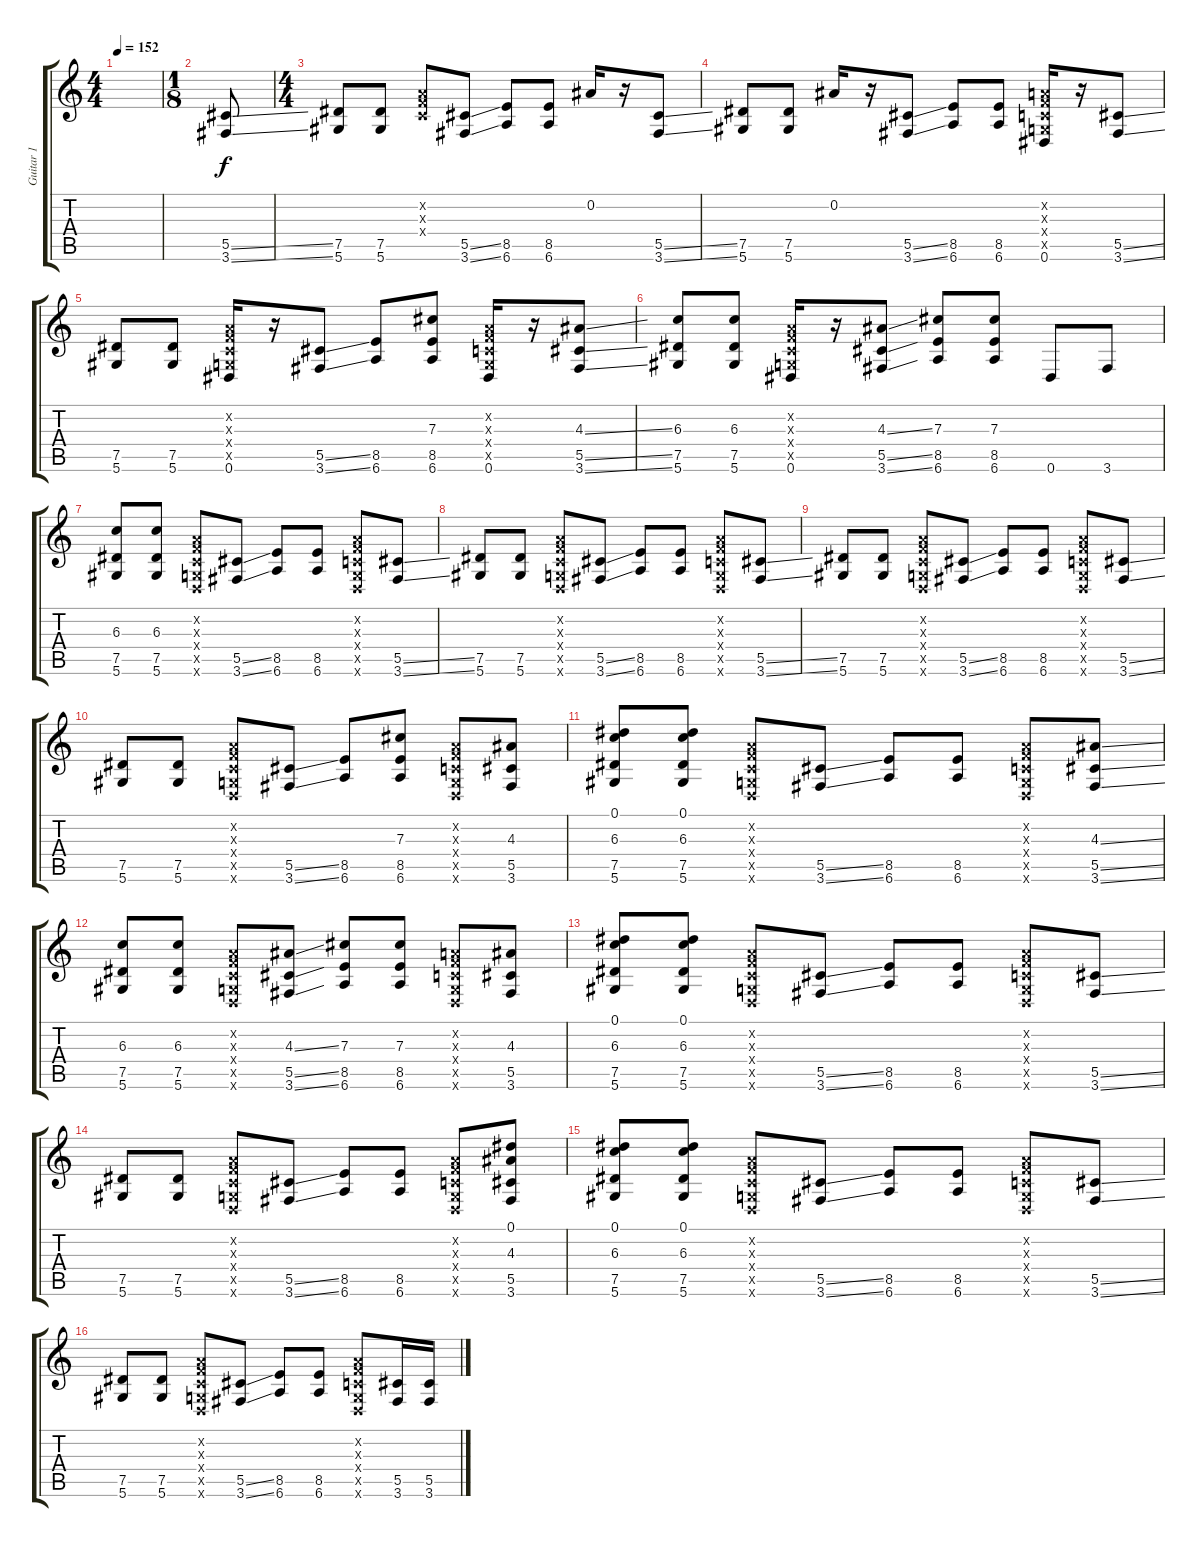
\track ("Guitar 1" "Guitar 1") {instrument overdrivenguitar}
\staff {score tabs}
\tuning (Eb4 Bb3 Gb3 Db3 Ab2 Eb2) {hide}
\ts (4 4)
\tempo 152
\clef g2
\ks c
|
\ts (1 8)
(5.5{ss} 3.6{ss}).8 |
\ts (4 4)
(7.5 5.6).8 (7.5 5.6).8 (-1.2{x} -1.3{x} -1.4{x}).8 (5.5{ss} 3.6{ss}).8 (8.5 6.6).8 (8.5 6.6).8 0.2.16 r.16 (5.5{ss} 3.6{ss}).8 |
(7.5 5.6).8 (7.5 5.6).8 0.2.16 r.16 (5.5{ss} 3.6{ss}).8 (8.5 6.6).8 (8.5 6.6).8 (-1.2{x} -1.3{x} -1.4{x} -1.5{x} 0.6).16 r.16 (5.5{ss} 3.6{ss}).8 |
(7.5 5.6).8 (7.5 5.6).8 (-1.2{x} -1.3{x} -1.4{x} -1.5{x} 0.6).16 r.16 (5.5{ss} 3.6{ss}).8 (8.5 6.6).8 (7.3 8.5 6.6).8 (-1.2{x} -1.3{x} -1.4{x} -1.5{x} 0.6).16 r.16 (4.3{ss} 5.5{ss} 3.6{ss}).8 |
(6.3 7.5 5.6).8 (6.3 7.5 5.6).8 (-1.2{x} -1.3{x} -1.4{x} -1.5{x} 0.6).16 r.16 (4.3{ss} 5.5{ss} 3.6{ss}).8 (7.3 8.5 6.6).8 (7.3 8.5 6.6).8 0.6.8 3.6.8 |
(6.3 7.5 5.6).8 (6.3 7.5 5.6).8 (-1.2{x} -1.3{x} -1.4{x} -1.5{x} -1.6{x}).8 (5.5{ss} 3.6{ss}).8 (8.5 6.6).8 (8.5 6.6).8 (-1.2{x} -1.3{x} -1.4{x} -1.5{x} -1.6{x}).8 (5.5{ss} 3.6{ss}).8 |
(7.5 5.6).8 (7.5 5.6).8 (-1.2{x} -1.3{x} -1.4{x} -1.5{x} -1.6{x}).8 (5.5{ss} 3.6{ss}).8 (8.5 6.6).8 (8.5 6.6).8 (-1.2{x} -1.3{x} -1.4{x} -1.5{x} -1.6{x}).8 (5.5{ss} 3.6{ss}).8 |
(7.5 5.6).8 (7.5 5.6).8 (-1.2{x} -1.3{x} -1.4{x} -1.5{x} -1.6{x}).8 (5.5{ss} 3.6{ss}).8 (8.5 6.6).8 (8.5 6.6).8 (-1.2{x} -1.3{x} -1.4{x} -1.5{x} -1.6{x}).8 (5.5{ss} 3.6{ss}).8 |
(7.5 5.6).8 (7.5 5.6).8 (-1.2{x} -1.3{x} -1.4{x} -1.5{x} -1.6{x}).8 (5.5{ss} 3.6{ss}).8 (8.5 6.6).8 (7.3 8.5 6.6).8 (-1.2{x} -1.3{x} -1.4{x} -1.5{x} -1.6{x}).8 (4.3 5.5 3.6).8 |
(0.1 6.3 7.5 5.6).8 (0.1 6.3 7.5 5.6).8 (-1.2{x} -1.3{x} -1.4{x} -1.5{x} -1.6{x}).8 (5.5{ss} 3.6{ss}).8 (8.5 6.6).8 (8.5 6.6).8 (-1.2{x} -1.3{x} -1.4{x} -1.5{x} -1.6{x}).8 (4.3{ss} 5.5{ss} 3.6{ss}).8 |
(6.3 7.5 5.6).8 (6.3 7.5 5.6).8 (-1.2{x} -1.3{x} -1.4{x} -1.5{x} -1.6{x}).8 (4.3{ss} 5.5{ss} 3.6{ss}).8 (7.3 8.5 6.6).8 (7.3 8.5 6.6).8 (-1.2{x} -1.3{x} -1.4{x} -1.5{x} -1.6{x}).8 (4.3 5.5 3.6).8 |
(0.1 6.3 7.5 5.6).8 (0.1 6.3 7.5 5.6).8 (-1.2{x} -1.3{x} -1.4{x} -1.5{x} -1.6{x}).8 (5.5{ss} 3.6{ss}).8 (8.5 6.6).8 (8.5 6.6).8 (-1.2{x} -1.3{x} -1.4{x} -1.5{x} -1.6{x}).8 (5.5{ss} 3.6{ss}).8 |
(7.5 5.6).8 (7.5 5.6).8 (-1.2{x} -1.3{x} -1.4{x} -1.5{x} -1.6{x}).8 (5.5{ss} 3.6{ss}).8 (8.5 6.6).8 (8.5 6.6).8 (-1.2{x} -1.3{x} -1.4{x} -1.5{x} -1.6{x}).8 (0.1 4.3 5.5 3.6).8 |
(0.1 6.3 7.5 5.6).8 (0.1 6.3 7.5 5.6).8 (-1.2{x} -1.3{x} -1.4{x} -1.5{x} -1.6{x}).8 (5.5{ss} 3.6{ss}).8 (8.5 6.6).8 (8.5 6.6).8 (-1.2{x} -1.3{x} -1.4{x} -1.5{x} -1.6{x}).8 (5.5{ss} 3.6{ss}).8 |
(7.5 5.6).8 (7.5 5.6).8 (-1.2{x} -1.3{x} -1.4{x} -1.5{x} -1.6{x}).8 (5.5{ss} 3.6{ss}).8 (8.5 6.6).8 (8.5 6.6).8 (-1.2{x} -1.3{x} -1.4{x} -1.5{x} -1.6{x}).8 (5.5 3.6).16 (5.5 3.6).16
